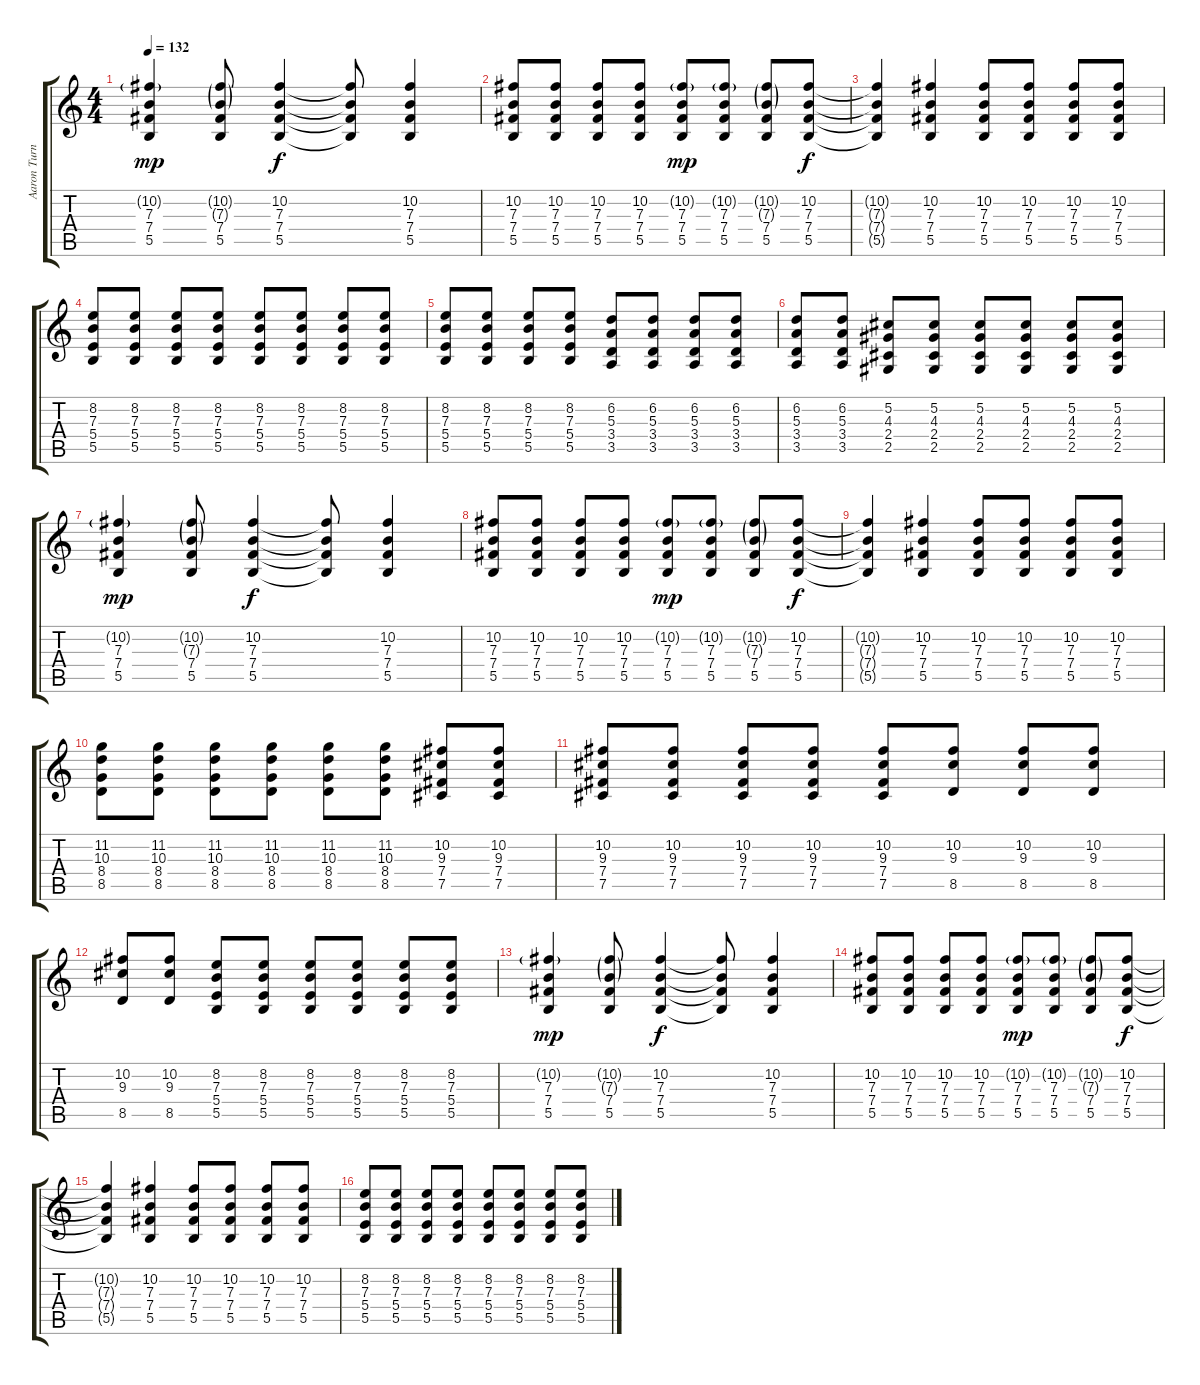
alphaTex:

\track ("Aaron Turner Dist" "Aaron Turn") {instrument distortionguitar}
\staff {score tabs}
\tuning (Db4 Ab3 E3 B2 Gb2 B1) {hide}
\ts (4 4)
\tempo 132
\clef g2
\ks c
(10.2{g} 7.3 7.4 5.5).4{dy mp instrument distortionguitar} (10.2{g} 7.3{g} 7.4 5.5).8 (10.2 7.3 7.4 5.5).4{dy f} (10.2{t} 7.3{t} 7.4{t} 5.5{t}).8 (10.2 7.3 7.4 5.5).4 |
(10.2 7.3 7.4 5.5).8 (10.2 7.3 7.4 5.5).8 (10.2 7.3 7.4 5.5).8 (10.2 7.3 7.4 5.5).8 (10.2{g} 7.3 7.4 5.5).8{dy mp} (10.2{g} 7.3 7.4 5.5).8 (10.2{g} 7.3{g} 7.4 5.5).8 (10.2 7.3 7.4 5.5).8{dy f} |
(10.2{t} 7.3{t} 7.4{t} 5.5{t}).4 (10.2 7.3 7.4 5.5).4 (10.2 7.3 7.4 5.5).8 (10.2 7.3 7.4 5.5).8 (10.2 7.3 7.4 5.5).8 (10.2 7.3 7.4 5.5).8 |
(8.2 7.3 5.4 5.5).8 (8.2 7.3 5.4 5.5).8 (8.2 7.3 5.4 5.5).8 (8.2 7.3 5.4 5.5).8 (8.2 7.3 5.4 5.5).8 (8.2 7.3 5.4 5.5).8 (8.2 7.3 5.4 5.5).8 (8.2 7.3 5.4 5.5).8 |
(8.2 7.3 5.4 5.5).8 (8.2 7.3 5.4 5.5).8 (8.2 7.3 5.4 5.5).8 (8.2 7.3 5.4 5.5).8 (6.2 5.3 3.4 3.5).8 (6.2 5.3 3.4 3.5).8 (6.2 5.3 3.4 3.5).8 (6.2 5.3 3.4 3.5).8 |
(6.2 5.3 3.4 3.5).8 (6.2 5.3 3.4 3.5).8 (5.2 4.3 2.4 2.5).8 (5.2 4.3 2.4 2.5).8 (5.2 4.3 2.4 2.5).8 (5.2 4.3 2.4 2.5).8 (5.2 4.3 2.4 2.5).8 (5.2 4.3 2.4 2.5).8 |
(10.2{g} 7.3 7.4 5.5).4{dy mp} (10.2{g} 7.3{g} 7.4 5.5).8 (10.2 7.3 7.4 5.5).4{dy f} (10.2{t} 7.3{t} 7.4{t} 5.5{t}).8 (10.2 7.3 7.4 5.5).4 |
(10.2 7.3 7.4 5.5).8 (10.2 7.3 7.4 5.5).8 (10.2 7.3 7.4 5.5).8 (10.2 7.3 7.4 5.5).8 (10.2{g} 7.3 7.4 5.5).8{dy mp} (10.2{g} 7.3 7.4 5.5).8 (10.2{g} 7.3{g} 7.4 5.5).8 (10.2 7.3 7.4 5.5).8{dy f} |
(10.2{t} 7.3{t} 7.4{t} 5.5{t}).4 (10.2 7.3 7.4 5.5).4 (10.2 7.3 7.4 5.5).8 (10.2 7.3 7.4 5.5).8 (10.2 7.3 7.4 5.5).8 (10.2 7.3 7.4 5.5).8 |
(11.2 10.3 8.4 8.5).8 (11.2 10.3 8.4 8.5).8 (11.2 10.3 8.4 8.5).8 (11.2 10.3 8.4 8.5).8 (11.2 10.3 8.4 8.5).8 (11.2 10.3 8.4 8.5).8 (10.2 9.3 7.4 7.5).8 (10.2 9.3 7.4 7.5).8 |
(10.2 9.3 7.4 7.5).8 (10.2 9.3 7.4 7.5).8 (10.2 9.3 7.4 7.5).8 (10.2 9.3 7.4 7.5).8 (10.2 9.3 7.4 7.5).8 (10.2 9.3 8.5).8 (10.2 9.3 8.5).8 (10.2 9.3 8.5).8 |
(10.2 9.3 8.5).8 (10.2 9.3 8.5).8 (8.2 7.3 5.4 5.5).8 (8.2 7.3 5.4 5.5).8 (8.2 7.3 5.4 5.5).8 (8.2 7.3 5.4 5.5).8 (8.2 7.3 5.4 5.5).8 (8.2 7.3 5.4 5.5).8 |
(10.2{g} 7.3 7.4 5.5).4{dy mp} (10.2{g} 7.3{g} 7.4 5.5).8 (10.2 7.3 7.4 5.5).4{dy f} (10.2{t} 7.3{t} 7.4{t} 5.5{t}).8 (10.2 7.3 7.4 5.5).4 |
(10.2 7.3 7.4 5.5).8 (10.2 7.3 7.4 5.5).8 (10.2 7.3 7.4 5.5).8 (10.2 7.3 7.4 5.5).8 (10.2{g} 7.3 7.4 5.5).8{dy mp} (10.2{g} 7.3 7.4 5.5).8 (10.2{g} 7.3{g} 7.4 5.5).8 (10.2 7.3 7.4 5.5).8{dy f} |
(10.2{t} 7.3{t} 7.4{t} 5.5{t}).4 (10.2 7.3 7.4 5.5).4 (10.2 7.3 7.4 5.5).8 (10.2 7.3 7.4 5.5).8 (10.2 7.3 7.4 5.5).8 (10.2 7.3 7.4 5.5).8 |
(8.2 7.3 5.4 5.5).8 (8.2 7.3 5.4 5.5).8 (8.2 7.3 5.4 5.5).8 (8.2 7.3 5.4 5.5).8 (8.2 7.3 5.4 5.5).8 (8.2 7.3 5.4 5.5).8 (8.2 7.3 5.4 5.5).8 (8.2 7.3 5.4 5.5).8
